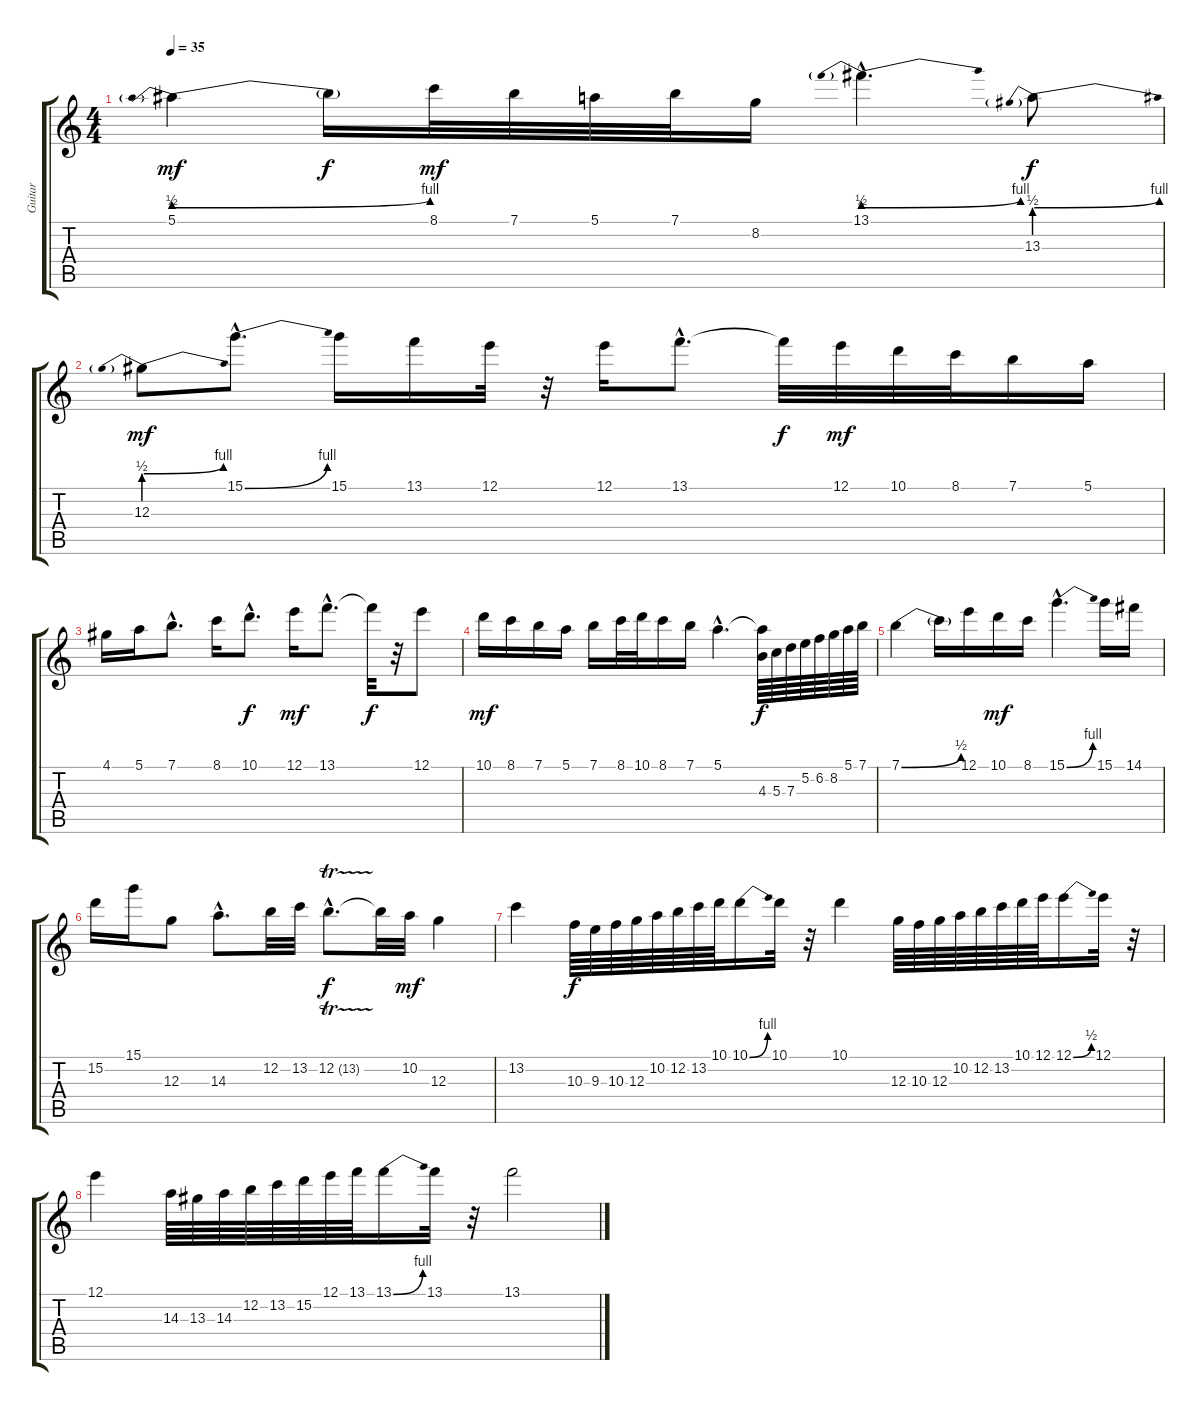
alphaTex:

\track ("Guitar" "Guitar") {instrument distortionguitar}
\staff {score tabs}
\tuning (E4 B3 G3 D3 A2 E2) {hide}
\ts (4 4)
\tempo 35
\clef g2
\ks c
5.1{be (prebendbend 0 2 60 4)}.4{dy mf} 5.1{t}.16{dy f} 8.1.32{dy mf} 7.1.32 5.1.32 7.1.32 8.2.16 13.1{be (prebendbend 0 2 60 4) hac}.4{d} 13.3{be (prebendbend 0 2 60 4)}.8{dy f} |
12.3{be (prebendbend 0 2 60 4)}.8{dy mf} 15.1{be (bend 0 0 60 4) hac}.8{d} 15.1.16 13.1.16 12.1.32 r.32 12.1.16 13.1{hac}.8{d} 13.1{t}.32{dy f} 12.1.32{dy mf} 10.1.32 8.1.32 7.1.16 5.1.16 |
4.1.16 5.1.16 7.1{hac}.8{d} 8.1.16 10.1{hac}.8{d dy f} 12.1.16{dy mf} 13.1{hac}.8{d} 13.1{t}.32{dy f} r.32 12.1.8 |
10.1.16{dy mf} 8.1.16 7.1.16 5.1.16 7.1.16 8.1.32 10.1.32 8.1.16 7.1.16 5.1{hac}.4{d} (5.1{t} 4.3).64{dy f} 5.3.64 7.3.64 5.2.64 6.2.64 8.2.64 5.1.64 7.1.64 |
7.1{be (bend 0 0 60 2)}.4 7.1{t}.16 12.1.16 10.1.16{dy mf} 8.1.16 15.1{be (bend 0 0 60 4) hac}.4{d} 15.1.16 14.1.16 |
15.2.16 15.1.16 12.3.8 14.3{hac}.8{d} 12.2.32 13.2.32 12.2{tr (13 64) hac}.8{d dy f} 12.2{t}.32 10.2.32{dy mf} 12.3.4 |
13.2.4 10.3.64{dy f} 9.3.64 10.3.64 12.3.64 10.2.64 12.2.64 13.2.64 10.1.64 10.1{be (bend 0 0 60 4)}.16 10.1.32 r.32 10.1.4 12.3.64 10.3.64 12.3.64 10.2.64 12.2.64 13.2.64 10.1.64 12.1.64 12.1{be (bend 0 0 60 2)}.16 12.1.32 r.32 |
12.1.4 14.3.64 13.3.64 14.3.64 12.2.64 13.2.64 15.2.64 12.1.64 13.1.64 13.1{be (bend 0 0 60 4)}.16 13.1.32 r.32 13.1.2
